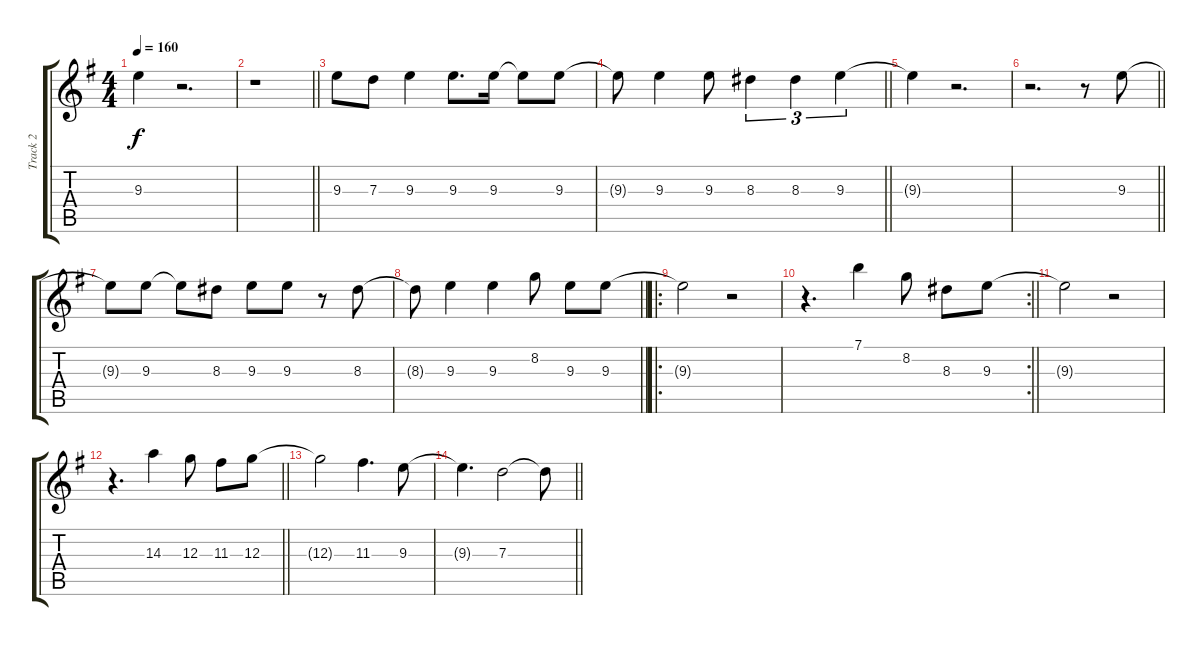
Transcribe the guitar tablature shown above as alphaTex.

\track ("Track 2" "Track 2") {instrument electricguitarjazz}
\staff {score tabs}
\tuning (E4 B3 G3 D3 A2 E2) {hide}
\ts (4 4)
\tempo 160
\clef g2
\ks g
9.3{t}.4{dy f} r.2{d} |
\barLineRight lightlight
r.1 |
9.3.8 7.3.8 9.3.4 9.3.8{d} 9.3.16 9.3{t}.8 9.3.8 |
\barLineRight lightlight
9.3{t}.8 9.3.4 9.3.8 8.3.4{tu (3 2)} 8.3.4{tu (3 2)} 9.3.4{tu (3 2)} |
9.3{t}.4 r.2{d} |
\barLineRight lightlight
r.2{d} r.8 9.3.8 |
9.3{t}.8 9.3.8 9.3{t}.8 8.3.8 9.3.8 9.3.8 r.8 8.3.8 |
\barLineRight lightlight
8.3{t}.8 9.3.4 9.3.4 8.2.8 9.3.8 9.3.8 |
\ro
9.3{t}.2 r.2 |
\rc 2
\barLineRight lightlight
r.4{d} 7.1.4 8.2.8 8.3.8 9.3.8 |
9.3{t}.2 r.2 |
\barLineRight lightlight
r.4{d} 14.3.4 12.3.8 11.3.8 12.3.8 |
12.3{t}.2 11.3.4{d} 9.3.8 |
\barLineRight lightlight
9.3{t}.4{d} 7.3.2 7.3{t}.8
